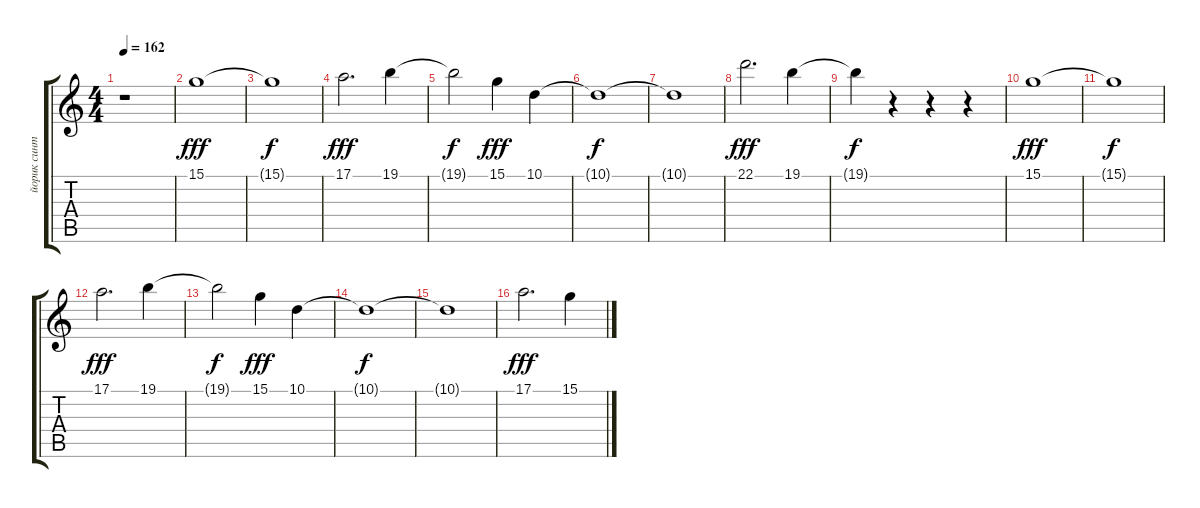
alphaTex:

\track ("йорик синтизирует" "йорик синт") {instrument pad7halo}
\staff {score tabs}
\tuning (E4 B3 G3 D3 A2 E2) {hide}
\ts (4 4)
\tempo 162
\clef g2
\ks c
r.1{dy fff} |
15.1.1 |
15.1{t}.1{dy f} |
17.1.2{d dy fff} 19.1.4 |
19.1{t}.2{dy f} 15.1.4{dy fff} 10.1.4 |
10.1{t}.1{dy f} |
10.1{t}.1 |
22.1.2{d dy fff} 19.1.4 |
19.1{t}.4{dy f} r.4 r.4 r.4 |
15.1.1{dy fff} |
15.1{t}.1{dy f} |
17.1.2{d dy fff} 19.1.4 |
19.1{t}.2{dy f} 15.1.4{dy fff} 10.1.4 |
10.1{t}.1{dy f} |
10.1{t}.1 |
17.1.2{d dy fff} 15.1.4
